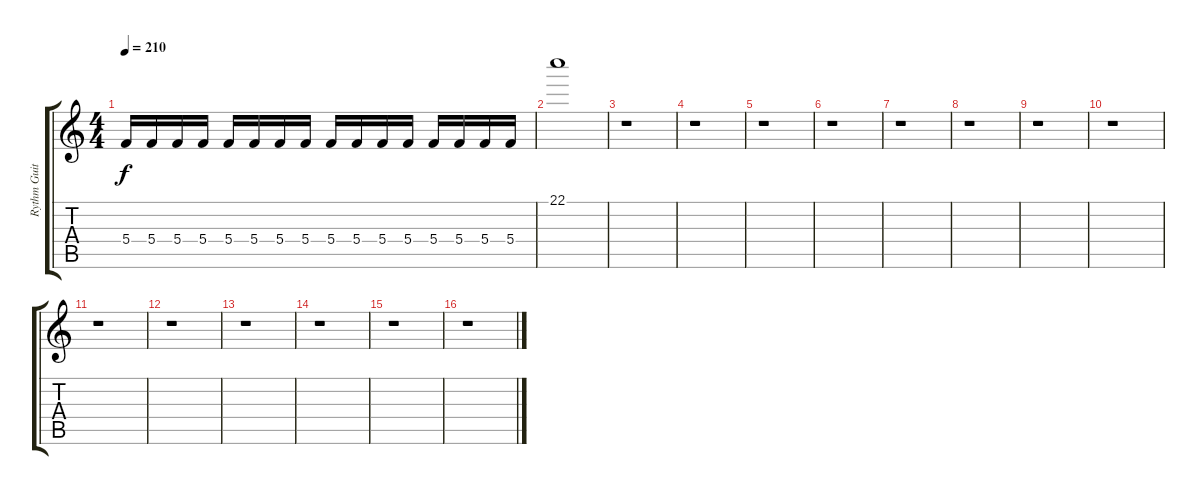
\track ("Rythm Guitar" "Rythm Guit") {instrument distortionguitar}
\staff {score tabs}
\tuning (D4 A3 F3 C3 G2 C2) {hide}
\ts (4 4)
\tempo 210
\clef g2
\ks c
5.4.16{dy f} 5.4.16 5.4.16 5.4.16 5.4.16 5.4.16 5.4.16 5.4.16 5.4.16 5.4.16 5.4.16 5.4.16 5.4.16 5.4.16 5.4.16 5.4.16 |
22.1.1 |
r.1 |
r.1 |
r.1 |
r.1 |
r.1 |
r.1 |
r.1 |
r.1 |
r.1 |
r.1 |
r.1 |
r.1 |
r.1 |
r.1
